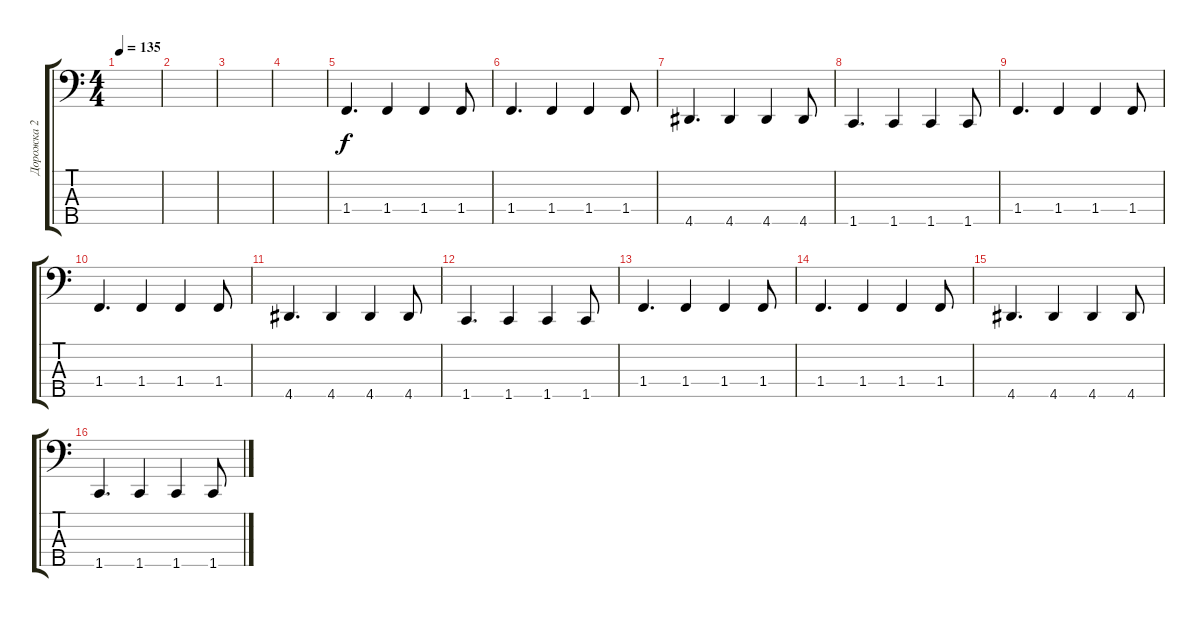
\track ("Дорожка 2" "Дорожка 2") {instrument electricbassfinger}
\staff {score tabs}
\tuning (G2 D2 A1 E1 B0) {hide}
\ts (4 4)
\tempo 135
\clef f4
\ks c
|
|
|
|
1.4.4{d} 1.4.4 1.4.4 1.4.8 |
1.4.4{d} 1.4.4 1.4.4 1.4.8 |
4.5.4{d} 4.5.4 4.5.4 4.5.8 |
1.5.4{d} 1.5.4 1.5.4 1.5.8 |
1.4.4{d} 1.4.4 1.4.4 1.4.8 |
1.4.4{d} 1.4.4 1.4.4 1.4.8 |
4.5.4{d} 4.5.4 4.5.4 4.5.8 |
1.5.4{d} 1.5.4 1.5.4 1.5.8 |
1.4.4{d} 1.4.4 1.4.4 1.4.8 |
1.4.4{d} 1.4.4 1.4.4 1.4.8 |
4.5.4{d} 4.5.4 4.5.4 4.5.8 |
1.5.4{d} 1.5.4 1.5.4 1.5.8
